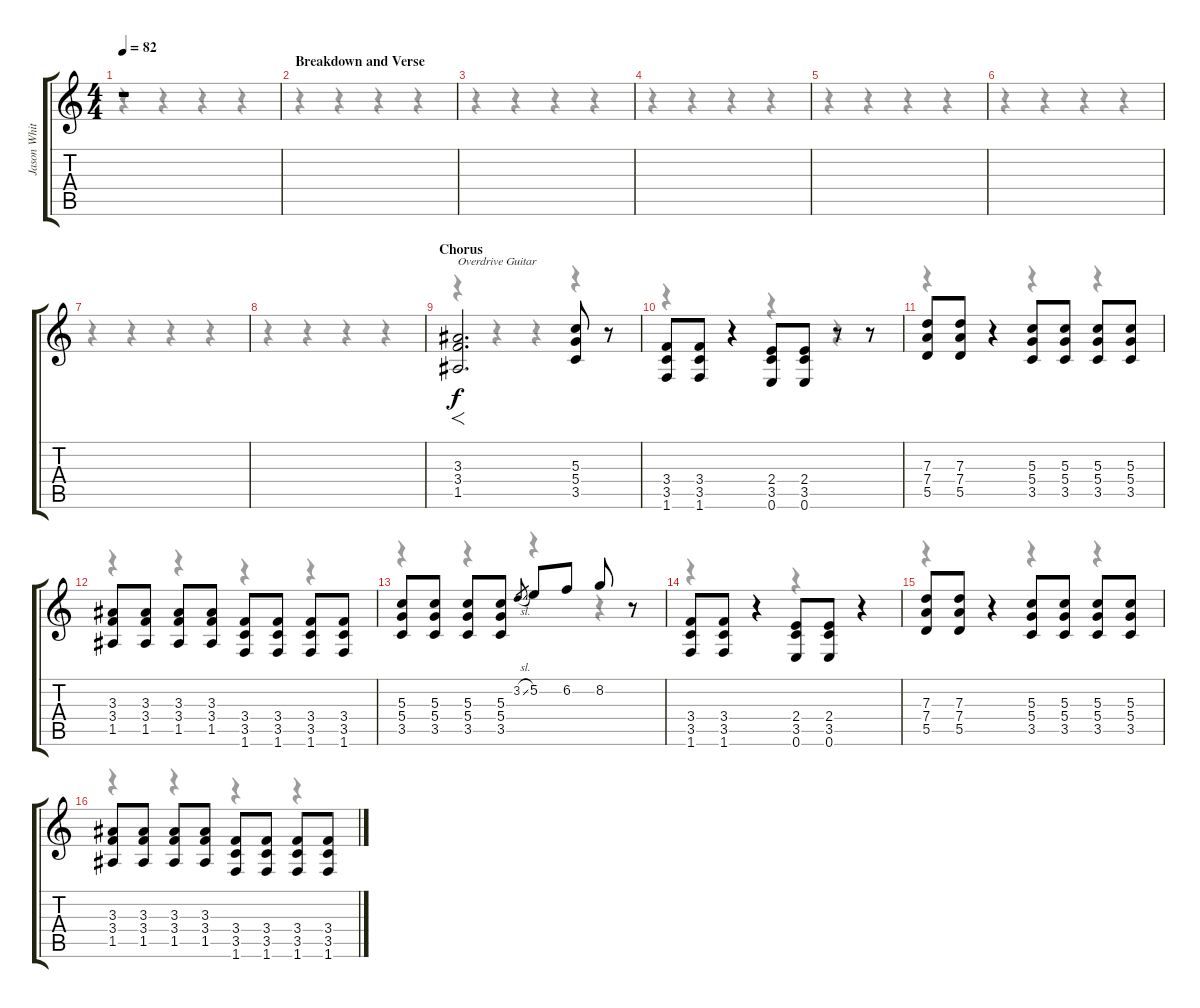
\track ("Jason White (Lead Guitar)" "Jason Whit") {instrument distortionguitar}
\staff {score tabs}
\tuning (E4 B3 G3 D3 A2 E2) {hide}
\voice
\ts (4 4)
\tempo 82
\clef g2
\ks c
r.1{dy f} |
\section ("" "Breakdown and Verse ")
|
|
|
|
|
|
|
\section ("" "Chorus ")
(3.3 3.4 1.5).2{f d txt "Overdrive Guitar"} (5.3 5.4 3.5).8 r.8 |
(3.4 3.5 1.6).8 (3.4 3.5 1.6).8 r.4 (2.4 3.5 0.6).8 (2.4 3.5 0.6).8 r.8 r.8 |
(7.3 7.4 5.5).8 (7.3 7.4 5.5).8 r.4 (5.3 5.4 3.5).8 (5.3 5.4 3.5).8 (5.3 5.4 3.5).8 (5.3 5.4 3.5).8 |
(3.3 3.4 1.5).8 (3.3 3.4 1.5).8 (3.3 3.4 1.5).8 (3.3 3.4 1.5).8 (3.4 3.5 1.6).8 (3.4 3.5 1.6).8 (3.4 3.5 1.6).8 (3.4 3.5 1.6).8 |
(5.3 5.4 3.5).8 (5.3 5.4 3.5).8 (5.3 5.4 3.5).8 (5.3 5.4 3.5).8 3.2{sl}.8{gr} 5.2.8 6.2.8 8.2.8 r.8 |
(3.4 3.5 1.6).8 (3.4 3.5 1.6).8 r.4 (2.4 3.5 0.6).8 (2.4 3.5 0.6).8 r.4 |
(7.3 7.4 5.5).8 (7.3 7.4 5.5).8 r.4 (5.3 5.4 3.5).8 (5.3 5.4 3.5).8 (5.3 5.4 3.5).8 (5.3 5.4 3.5).8 |
(3.3 3.4 1.5).8 (3.3 3.4 1.5).8 (3.3 3.4 1.5).8 (3.3 3.4 1.5).8 (3.4 3.5 1.6).8 (3.4 3.5 1.6).8 (3.4 3.5 1.6).8 (3.4 3.5 1.6).8
\voice
\clef g2
\ottava regular
\simile none
\ks c
r.4{dy f} r.4 r.4 r.4 |
r.4 r.4 r.4 r.4 |
r.4 r.4 r.4 r.4 |
r.4 r.4 r.4 r.4 |
r.4 r.4 r.4 r.4 |
r.4 r.4 r.4 r.4 |
r.4 r.4 r.4 r.4 |
r.4 r.4 r.4 r.4 |
r.4 r.4 r.4 r.4 |
r.4 r.4 r.4 r.4 |
r.4 r.4 r.4 r.4 |
r.4 r.4 r.4 r.4 |
r.4 r.4 r.4 r.4 |
r.4 r.4 r.4 r.4 |
r.4 r.4 r.4 r.4 |
r.4 r.4 r.4 r.4
